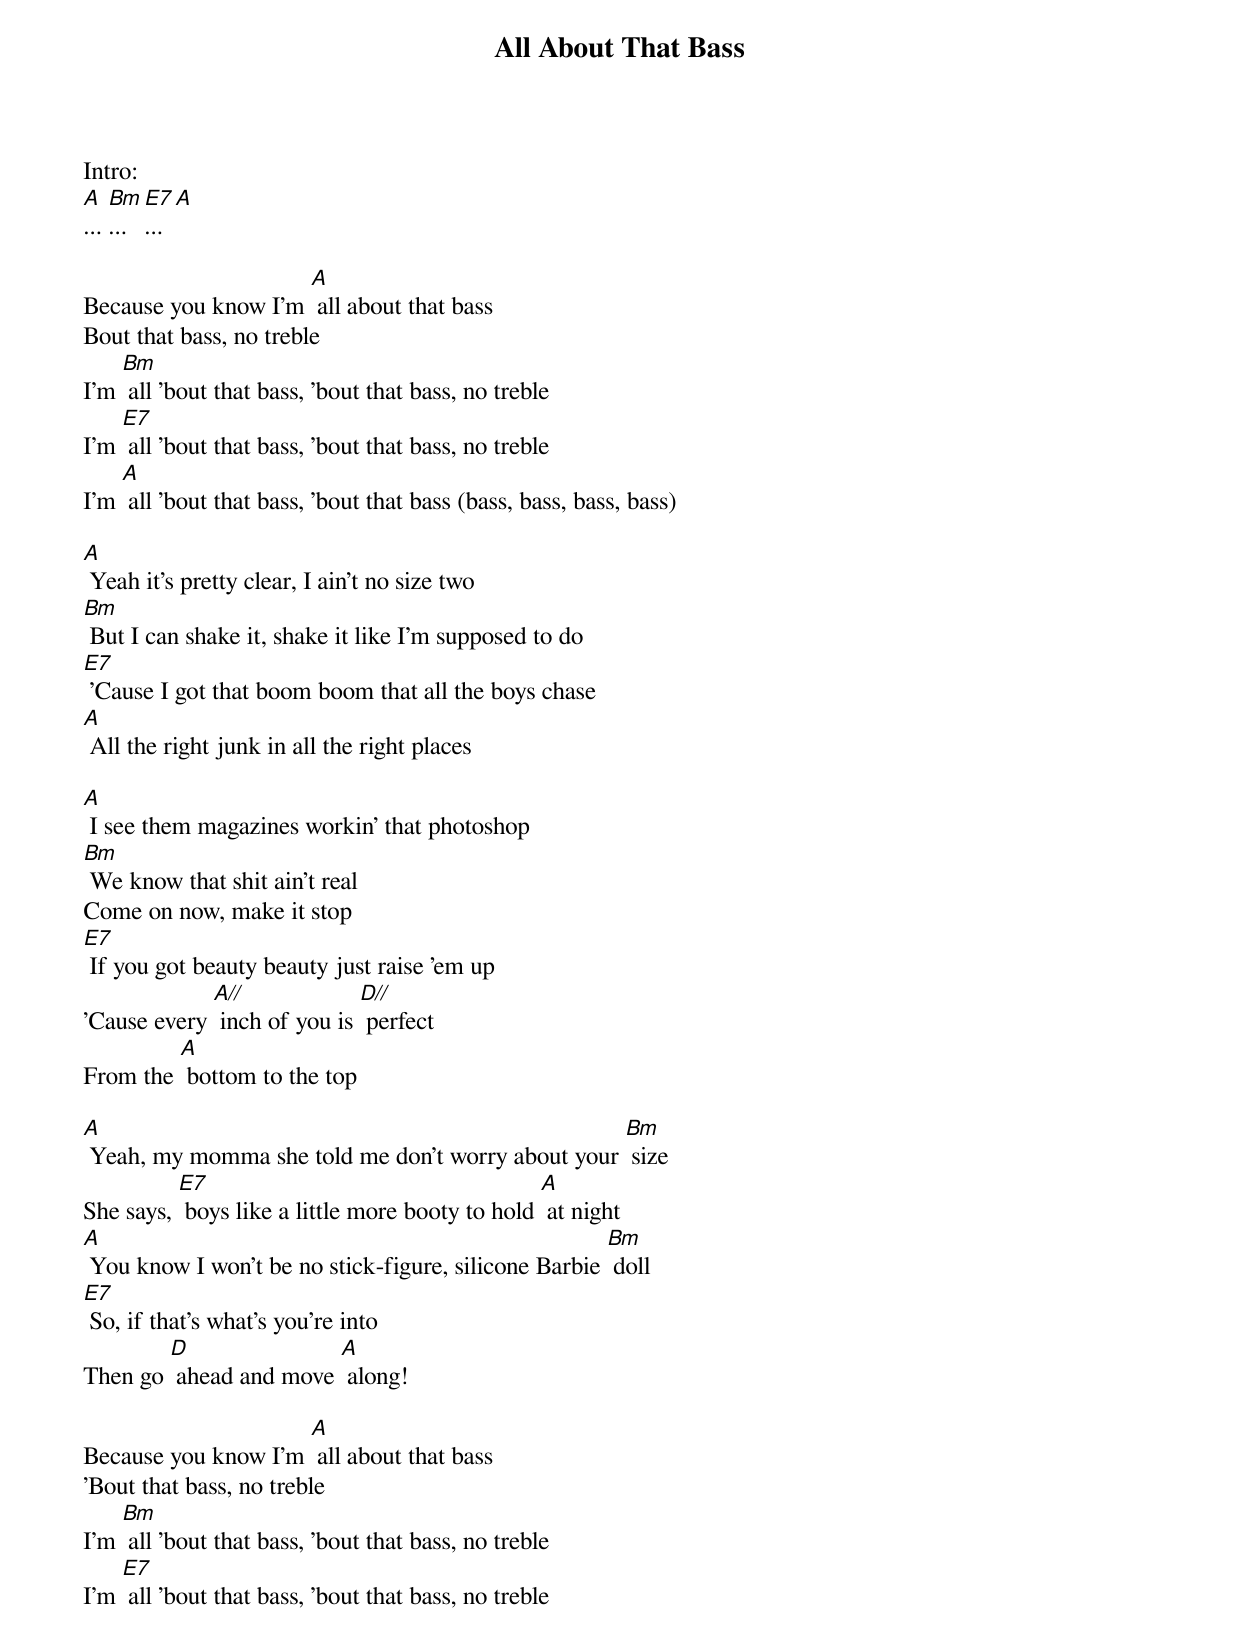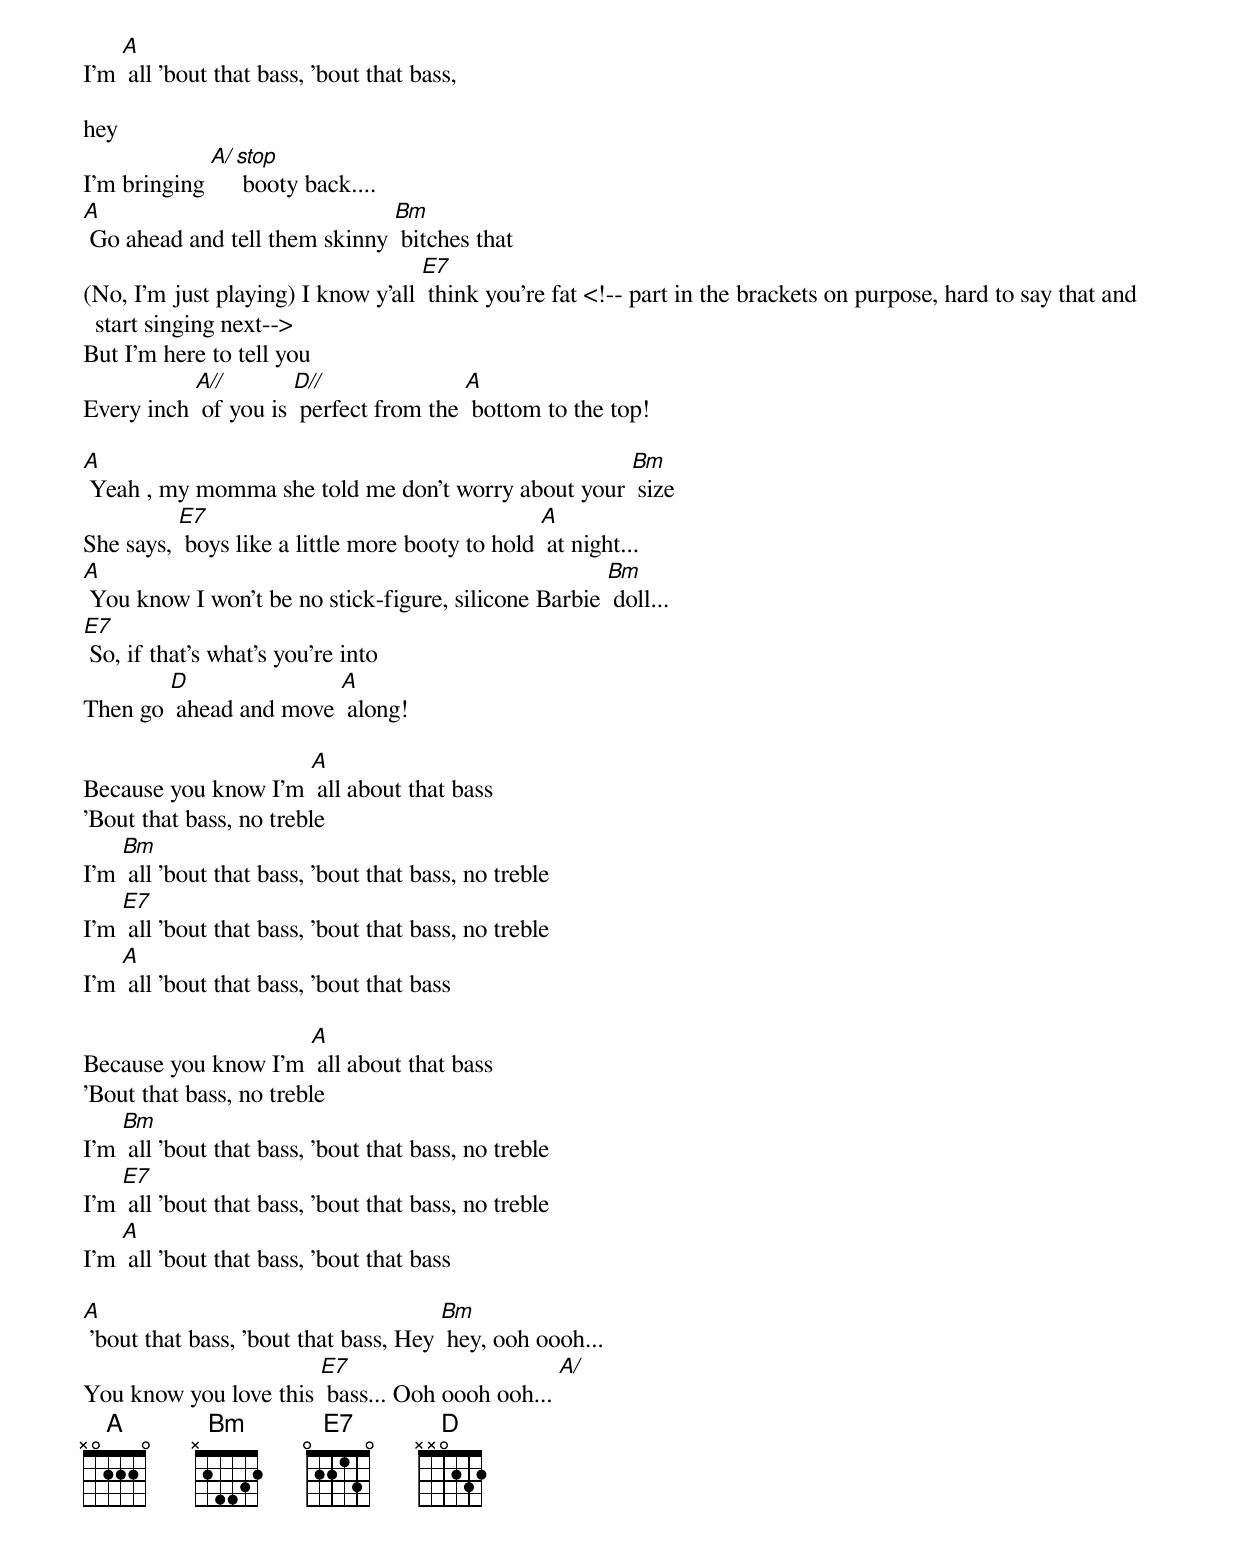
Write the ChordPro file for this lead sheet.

{t:All About That Bass}
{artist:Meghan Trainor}
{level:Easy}
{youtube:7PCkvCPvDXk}
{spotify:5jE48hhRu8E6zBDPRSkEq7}

Intro:
[A]... [Bm]... [E7]... [A]

Because you know I'm [A] all about that bass
Bout that bass, no treble
I'm [Bm] all 'bout that bass, 'bout that bass, no treble
I'm [E7] all 'bout that bass, 'bout that bass, no treble
I'm [A] all 'bout that bass, 'bout that bass (bass, bass, bass, bass)

[A] Yeah it's pretty clear, I ain't no size two
[Bm] But I can shake it, shake it like I'm supposed to do
[E7] 'Cause I got that boom boom that all the boys chase
[A] All the right junk in all the right places

[A] I see them magazines workin' that photoshop
[Bm] We know that shit ain't real
Come on now, make it stop
[E7] If you got beauty beauty just raise 'em up
'Cause every [A//] inch of you is [D//] perfect
From the [A] bottom to the top

[A] Yeah, my momma she told me don't worry about your [Bm] size
She says, [E7] boys like a little more booty to hold [A] at night
[A] You know I won't be no stick-figure, silicone Barbie [Bm] doll
[E7] So, if that's what's you're into
Then go [D] ahead and move [A] along!

Because you know I'm [A] all about that bass
'Bout that bass, no treble
I'm [Bm] all 'bout that bass, 'bout that bass, no treble
I'm [E7] all 'bout that bass, 'bout that bass, no treble
I'm [A] all 'bout that bass, 'bout that bass,

hey
I'm bringing [A/]<b>[stop]</b> booty back....
[A] Go ahead and tell them skinny [Bm] bitches that
(No, I'm just playing) I know y'all [E7] think you're fat <!-- part in the brackets on purpose, hard to say that and start singing next-->
But I'm here to tell you
Every inch [A//] of you is [D//] perfect from the [A] bottom to the top!

[A] Yeah , my momma she told me don't worry about your [Bm] size
She says, [E7] boys like a little more booty to hold [A] at night...
[A] You know I won't be no stick-figure, silicone Barbie [Bm] doll...
[E7] So, if that's what's you're into
Then go [D] ahead and move [A] along!

Because you know I'm [A] all about that bass
'Bout that bass, no treble
I'm [Bm] all 'bout that bass, 'bout that bass, no treble
I'm [E7] all 'bout that bass, 'bout that bass, no treble
I'm [A] all 'bout that bass, 'bout that bass

Because you know I'm [A] all about that bass
'Bout that bass, no treble
I'm [Bm] all 'bout that bass, 'bout that bass, no treble
I'm [E7] all 'bout that bass, 'bout that bass, no treble
I'm [A] all 'bout that bass, 'bout that bass

[A] 'bout that bass, 'bout that bass, Hey [Bm] hey, ooh oooh...
You know you love this [E7] bass... Ooh oooh ooh... [A/]
